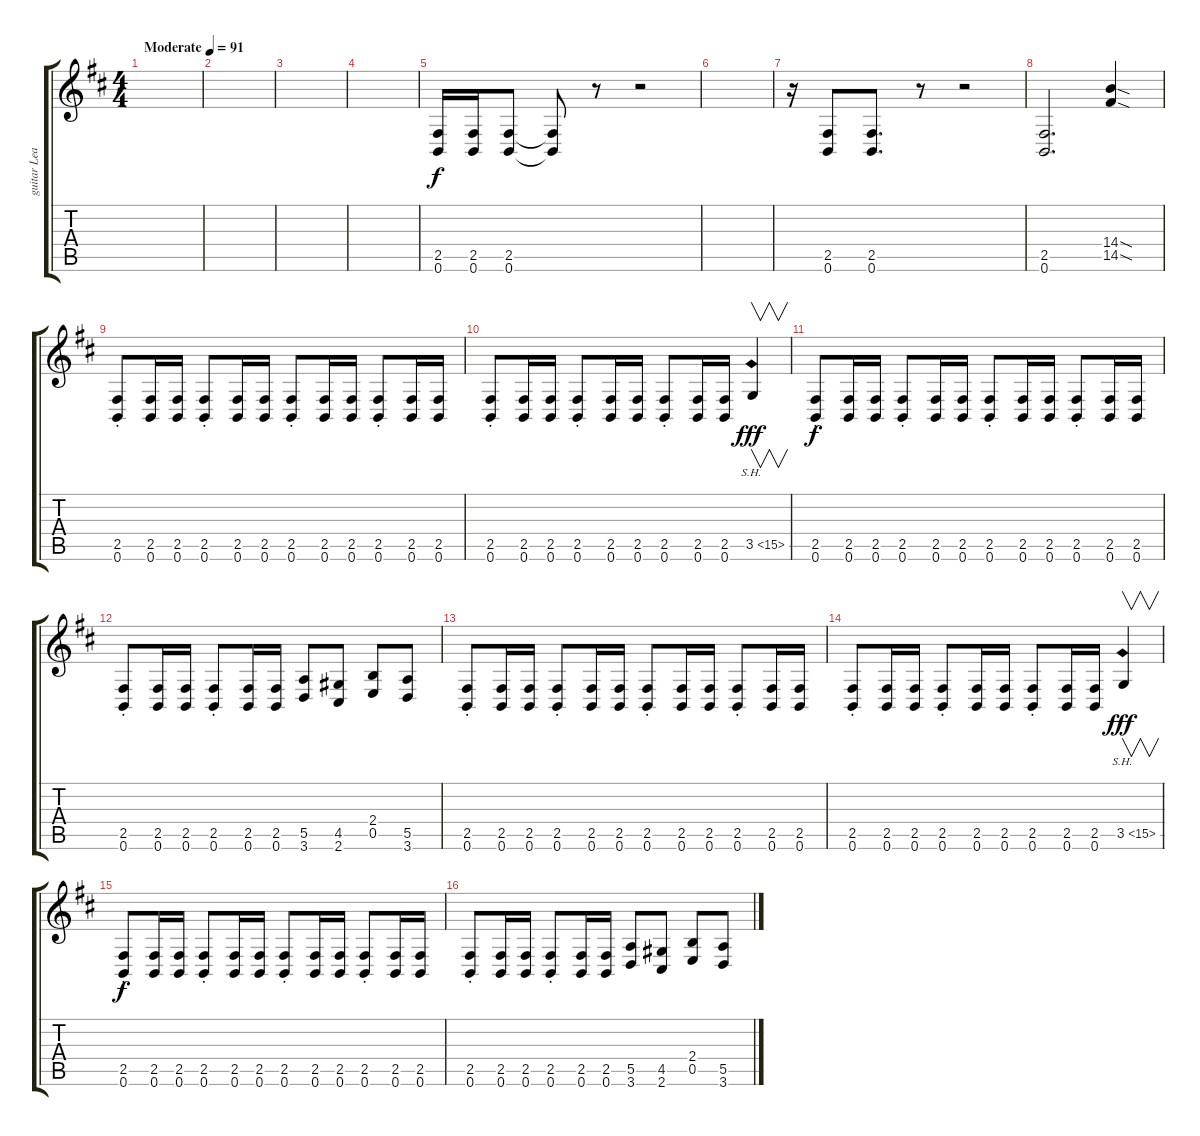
\track ("guitar Lead" "guitar Lea") {instrument distortionguitar}
\staff {score tabs}
\tuning (B3 Gb3 D3 A2 E2 B1) {hide}
\ts (4 4)
\tempo (91 "Moderate")
\clef g2
\ks d
|
|
|
|
(2.5 0.6).16 (2.5 0.6).16 (2.5 0.6).8 (2.5{t} 0.6{t}).8 r.8 r.2 |
|
r.16 (2.5 0.6).8 (2.5 0.6).8{d} r.8 r.2 |
(2.5 0.6).2{d} (14.4{sod} 14.5{sod}).4 |
(2.5{st} 0.6{st}).8 (2.5 0.6).16 (2.5 0.6).16 (2.5{st} 0.6{st}).8 (2.5 0.6).16 (2.5 0.6).16 (2.5{st} 0.6{st}).8 (2.5 0.6).16 (2.5 0.6).16 (2.5{st} 0.6{st}).8 (2.5 0.6).16 (2.5 0.6).16 |
(2.5{st} 0.6{st}).8 (2.5 0.6).16 (2.5 0.6).16 (2.5{st} 0.6{st}).8 (2.5 0.6).16 (2.5 0.6).16 (2.5{st} 0.6{st}).8 (2.5 0.6).16 (2.5 0.6).16 3.5{sh 12}.4{v dy fff} |
(2.5{st} 0.6{st}).8{dy f} (2.5 0.6).16 (2.5 0.6).16 (2.5{st} 0.6{st}).8 (2.5 0.6).16 (2.5 0.6).16 (2.5{st} 0.6{st}).8 (2.5 0.6).16 (2.5 0.6).16 (2.5{st} 0.6{st}).8 (2.5 0.6).16 (2.5 0.6).16 |
(2.5{st} 0.6{st}).8 (2.5 0.6).16 (2.5 0.6).16 (2.5{st} 0.6{st}).8 (2.5 0.6).16 (2.5 0.6).16 (5.5 3.6).8 (4.5 2.6).8 (2.4 0.5).8 (5.5 3.6).8 |
(2.5{st} 0.6{st}).8 (2.5 0.6).16 (2.5 0.6).16 (2.5{st} 0.6{st}).8 (2.5 0.6).16 (2.5 0.6).16 (2.5{st} 0.6{st}).8 (2.5 0.6).16 (2.5 0.6).16 (2.5{st} 0.6{st}).8 (2.5 0.6).16 (2.5 0.6).16 |
(2.5{st} 0.6{st}).8 (2.5 0.6).16 (2.5 0.6).16 (2.5{st} 0.6{st}).8 (2.5 0.6).16 (2.5 0.6).16 (2.5{st} 0.6{st}).8 (2.5 0.6).16 (2.5 0.6).16 3.5{sh 12}.4{v dy fff} |
(2.5{st} 0.6{st}).8{dy f} (2.5 0.6).16 (2.5 0.6).16 (2.5{st} 0.6{st}).8 (2.5 0.6).16 (2.5 0.6).16 (2.5{st} 0.6{st}).8 (2.5 0.6).16 (2.5 0.6).16 (2.5{st} 0.6{st}).8 (2.5 0.6).16 (2.5 0.6).16 |
(2.5{st} 0.6{st}).8 (2.5 0.6).16 (2.5 0.6).16 (2.5{st} 0.6{st}).8 (2.5 0.6).16 (2.5 0.6).16 (5.5 3.6).8 (4.5 2.6).8 (2.4 0.5).8 (5.5 3.6).8
